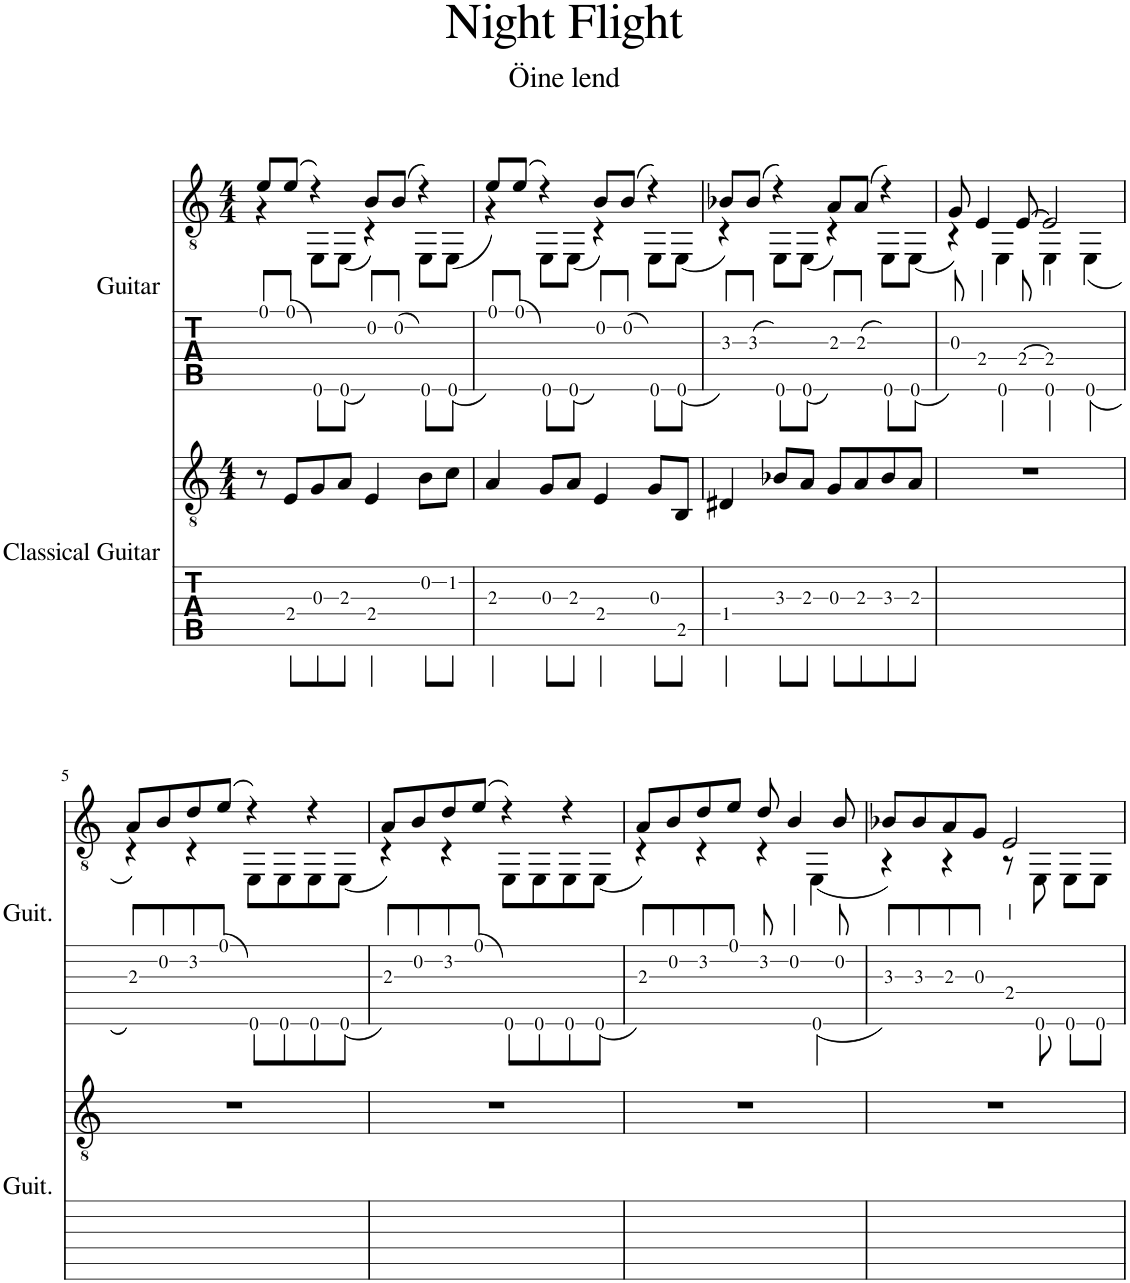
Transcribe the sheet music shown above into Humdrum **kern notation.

**kern	**kern	**kern	**kern
*part2	*part2	*part1	*part1
*staff4	*staff3	*staff2	*staff1
*I"Classical Guitar	*	*I"Guitar	*
*I'Guit.	*	*I'Guit.	*
*stria6	*	*stria6	*
*	*clefGv2	*	*clefGv2
*k[]	*k[]	*k[]	*k[]
*M4/4	*M4/4	*M4/4	*M4/4
=1	=1	=1	=1
*	*	*^	*^
8r	8r	8e/L	4r	8e/L	4r
8E\L	8E/L	8e/J	.	(8e/J	.
8G\	8G/	4r	8EE\L	4r)	8EE\L
8A\J	8A/J	.	8EE\J	.	(8EE\J
4E\	4E/	8B/L	4r	8B/L	4r)
.	.	8B/J	.	(8B/J	.
8B\L	8B\L	4r	8EE\L	4r)	8EE\L
8c\J	8c\J	.	8EE\J	.	(8EE\J
=2	=2	=2	=2	=2	=2
4A\	4A/	8e/L	4r	8e/L	4r)
.	.	8e/J	.	(8e/J	.
8G\L	8G/L	4r	8EE\L	4r)	8EE\L
8A\J	8A/J	.	8EE\J	.	(8EE\J
4E\	4E/	8B/L	4r	8B/L	4r)
.	.	8B/J	.	(8B/J	.
8G\L	8G/L	4r	8EE\L	4r)	8EE\L
8BB\J	8BB/J	.	8EE\J	.	(8EE\J
=3	=3	=3	=3	=3	=3
4D#\	4D#X/	8B-/L	4r	8B-X/L	4r)
.	.	8B-/J	.	(8B-/J	.
8B-\L	8B-X/L	4r	8EE\L	4r)	8EE\L
8A\J	8A/J	.	8EE\J	.	(8EE\J
8G\L	8G/L	8A/L	4r	8A/L	4r)
8A\	8A/	8A/J	.	(8A/J	.
8B-\	8B-/	4r	8EE\L	4r)	8EE\L
8A\J	8A/J	.	8EE\J	.	(8EE\J
=4	=4	=4	=4	=4	=4
1r	1r	8G/	4r	8G/	4r)
.	.	4E/	.	4E/	.
.	.	.	4EE\	.	4EE\
.	.	[8E/	.	[8E/	.
.	.	2E/]	4EE\	2E/]	4EE\
.	.	.	4EE\	.	(4EE\
!!LO:LB:g=z	!!
=5	=5	=5	=5	=5	=5
1r	1r	8A/L	4r	8A/L	4r)
.	.	8B/	.	8B/	.
.	.	8d/	4r	8d/	4r
.	.	8e/J	.	(8e/J	.
.	.	4r	8EE\L	4r)	8EE\L
.	.	.	8EE\	.	8EE\
.	.	4r	8EE\	4r	8EE\
.	.	.	8EE\J	.	(8EE\J
=6	=6	=6	=6	=6	=6
1r	1r	8A/L	4r	8A/L	4r)
.	.	8B/	.	8B/	.
.	.	8d/	4r	8d/	4r
.	.	8e/J	.	(8e/J	.
.	.	4r	8EE\L	4r)	8EE\L
.	.	.	8EE\	.	8EE\
.	.	4r	8EE\	4r	8EE\
.	.	.	8EE\J	.	(8EE\J
=7	=7	=7	=7	=7	=7
1r	1r	8A/L	4r	8A/L	4r)
.	.	8B/	.	8B/	.
.	.	8d/	4r	8d/	4r
.	.	8e/J	.	8e/J	.
.	.	8d/	4r	8d/	4r
.	.	4B/	.	4B/	.
.	.	.	4EE\	.	(4EE\
.	.	8B/	.	8B/	.
=8	=8	=8	=8	=8	=8
1r	1r	8B-/L	4r	8B-X/L	4r)
.	.	8B-/	.	8B-/	.
.	.	8A/	4r	8A/	4r
.	.	8G/J	.	8G/J	.
.	.	2E/	8r	2E/	8r
.	.	.	8EE\	.	8EE\
.	.	.	8EE\L	.	8EE\L
.	.	.	8EE\J	.	8EE\J
*	*	*v	*v	*	*
*	*	*	*v	*v
=	=	=	=
*-	*-	*-	*-
